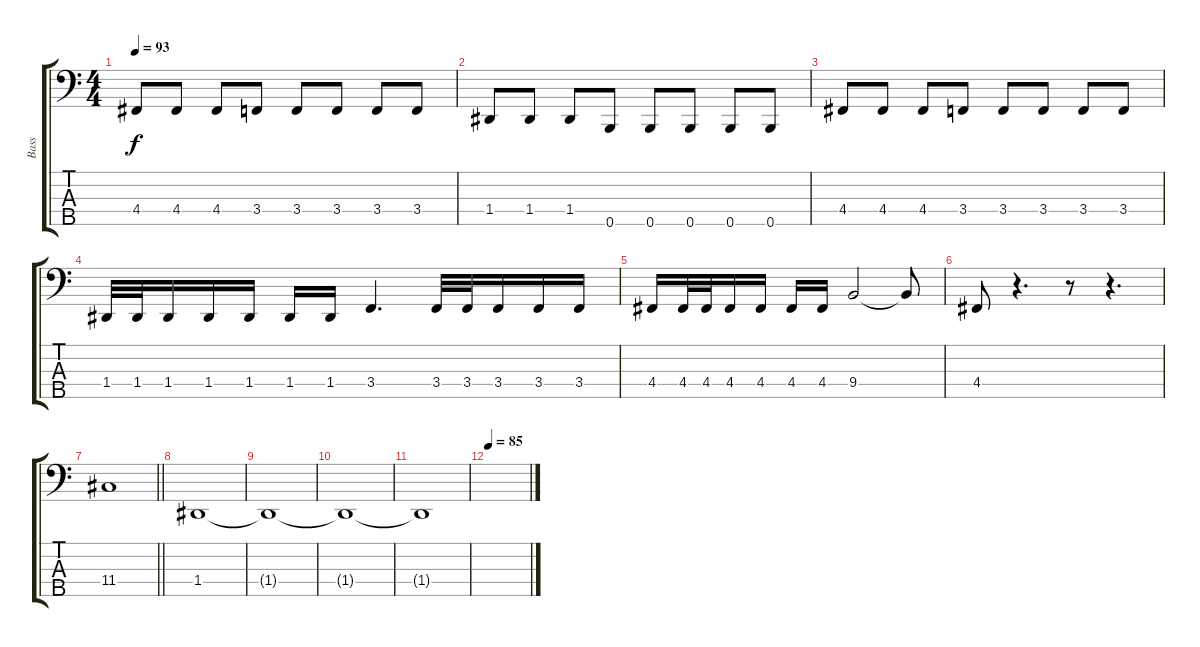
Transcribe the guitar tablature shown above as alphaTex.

\track ("Bass" "Bass") {instrument electricbassfinger}
\staff {score tabs}
\tuning (G2 D2 A1 D1 B0) {hide}
\ts (4 4)
\tempo 93
\clef f4
\ks c
4.4.8{dy f} 4.4.8 4.4.8 3.4.8 3.4.8 3.4.8 3.4.8 3.4.8 |
1.4.8 1.4.8 1.4.8 0.5.8 0.5.8 0.5.8 0.5.8 0.5.8 |
4.4.8 4.4.8 4.4.8 3.4.8 3.4.8 3.4.8 3.4.8 3.4.8 |
1.4.32 1.4.32 1.4.16 1.4.16 1.4.16 1.4.16 1.4.16 3.4.4{d} 3.4.32 3.4.32 3.4.16 3.4.16 3.4.16 |
4.4.16 4.4.32 4.4.32 4.4.16 4.4.16 4.4.16 4.4.16 9.4.2 9.4{t}.8 |
4.4.8 r.4{d} r.8 r.4{d} |
\barLineRight lightlight
11.4.1 |
1.4.1{volume 0} |
1.4{t}.1 |
1.4{t}.1 |
1.4{t}.1 |
\tempo 85
